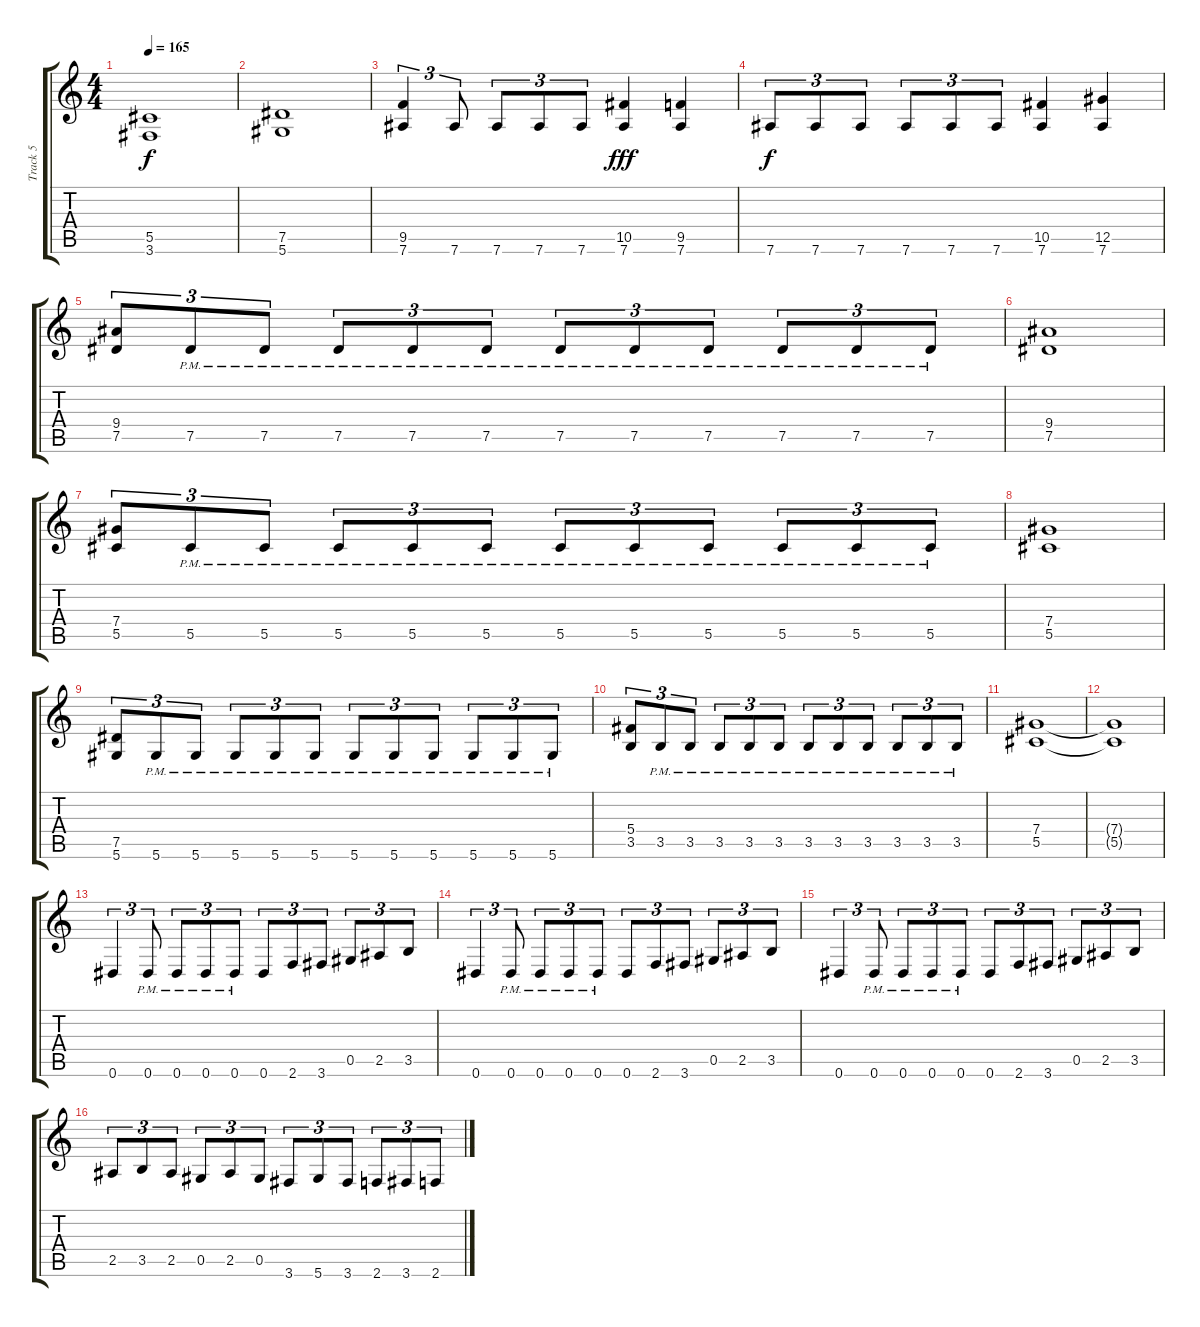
\track ("Track 5" "Track 5") {instrument distortionguitar}
\staff {score tabs}
\tuning (Eb4 Bb3 Gb3 Db3 Ab2 Eb2) {hide}
\ts (4 4)
\tempo 165
\clef g2
\ks c
(5.5 3.6).1{dy f} |
(7.5 5.6).1 |
(9.5 7.6).4{tu (3 2)} 7.6.8{tu (3 2)} 7.6.8{tu (3 2)} 7.6.8{tu (3 2)} 7.6.8{tu (3 2)} (10.5 7.6).4{dy fff} (9.5 7.6).4 |
7.6.8{tu (3 2) dy f} 7.6.8{tu (3 2)} 7.6.8{tu (3 2)} 7.6.8{tu (3 2)} 7.6.8{tu (3 2)} 7.6.8{tu (3 2)} (10.5 7.6).4 (12.5 7.6).4 |
(9.4 7.5).8{tu (3 2)} 7.5{pm}.8{tu (3 2)} 7.5{pm}.8{tu (3 2)} 7.5{pm}.8{tu (3 2)} 7.5{pm}.8{tu (3 2)} 7.5{pm}.8{tu (3 2)} 7.5{pm}.8{tu (3 2)} 7.5{pm}.8{tu (3 2)} 7.5{pm}.8{tu (3 2)} 7.5{pm}.8{tu (3 2)} 7.5{pm}.8{tu (3 2)} 7.5{pm}.8{tu (3 2)} |
(9.4 7.5).1 |
(7.4 5.5).8{tu (3 2)} 5.5{pm}.8{tu (3 2)} 5.5{pm}.8{tu (3 2)} 5.5{pm}.8{tu (3 2)} 5.5{pm}.8{tu (3 2)} 5.5{pm}.8{tu (3 2)} 5.5{pm}.8{tu (3 2)} 5.5{pm}.8{tu (3 2)} 5.5{pm}.8{tu (3 2)} 5.5{pm}.8{tu (3 2)} 5.5{pm}.8{tu (3 2)} 5.5{pm}.8{tu (3 2)} |
(7.4 5.5).1 |
(7.5 5.6).8{tu (3 2)} 5.6{pm}.8{tu (3 2)} 5.6{pm}.8{tu (3 2)} 5.6{pm}.8{tu (3 2)} 5.6{pm}.8{tu (3 2)} 5.6{pm}.8{tu (3 2)} 5.6{pm}.8{tu (3 2)} 5.6{pm}.8{tu (3 2)} 5.6{pm}.8{tu (3 2)} 5.6{pm}.8{tu (3 2)} 5.6{pm}.8{tu (3 2)} 5.6{pm}.8{tu (3 2)} |
(5.4 3.5).8{tu (3 2)} 3.5{pm}.8{tu (3 2)} 3.5{pm}.8{tu (3 2)} 3.5{pm}.8{tu (3 2)} 3.5{pm}.8{tu (3 2)} 3.5{pm}.8{tu (3 2)} 3.5{pm}.8{tu (3 2)} 3.5{pm}.8{tu (3 2)} 3.5{pm}.8{tu (3 2)} 3.5{pm}.8{tu (3 2)} 3.5{pm}.8{tu (3 2)} 3.5{pm}.8{tu (3 2)} |
(7.4 5.5).1 |
(7.4{t} 5.5{t}).1 |
0.6.4{tu (3 2)} 0.6{pm}.8{tu (3 2)} 0.6{pm}.8{tu (3 2)} 0.6{pm}.8{tu (3 2)} 0.6{pm}.8{tu (3 2)} 0.6.8{tu (3 2)} 2.6.8{tu (3 2)} 3.6.8{tu (3 2)} 0.5.8{tu (3 2)} 2.5.8{tu (3 2)} 3.5.8{tu (3 2)} |
0.6.4{tu (3 2)} 0.6{pm}.8{tu (3 2)} 0.6{pm}.8{tu (3 2)} 0.6{pm}.8{tu (3 2)} 0.6{pm}.8{tu (3 2)} 0.6.8{tu (3 2)} 2.6.8{tu (3 2)} 3.6.8{tu (3 2)} 0.5.8{tu (3 2)} 2.5.8{tu (3 2)} 3.5.8{tu (3 2)} |
0.6.4{tu (3 2)} 0.6{pm}.8{tu (3 2)} 0.6{pm}.8{tu (3 2)} 0.6{pm}.8{tu (3 2)} 0.6{pm}.8{tu (3 2)} 0.6.8{tu (3 2)} 2.6.8{tu (3 2)} 3.6.8{tu (3 2)} 0.5.8{tu (3 2)} 2.5.8{tu (3 2)} 3.5.8{tu (3 2)} |
2.5.8{tu (3 2)} 3.5.8{tu (3 2)} 2.5.8{tu (3 2)} 0.5.8{tu (3 2)} 2.5.8{tu (3 2)} 0.5.8{tu (3 2)} 3.6.8{tu (3 2)} 5.6.8{tu (3 2)} 3.6.8{tu (3 2)} 2.6.8{tu (3 2)} 3.6.8{tu (3 2)} 2.6.8{tu (3 2)}
